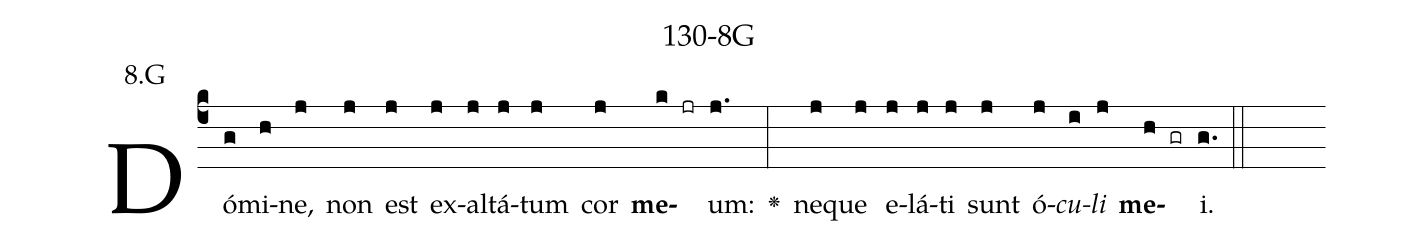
name: 130-8G;
annotation: 8.G;
%%
(c4)Dó(g)mi(h)ne,(j) non(j) est(j) ex(j)al(j)tá(j)tum(j) cor(j) <b>me</b>(k jr)um:(j.) <v>\greheightstar</v>(:) ne(j)que(j) e(j)lá(j)ti(j) sunt(j) ó(j)<i>cu</i>(i)<i>li</i>(j) <b>me</b>(h gr)i.(g.) (::)


%E(j) u(j) o(i) u(j) a(h) e.(g.) (::)
